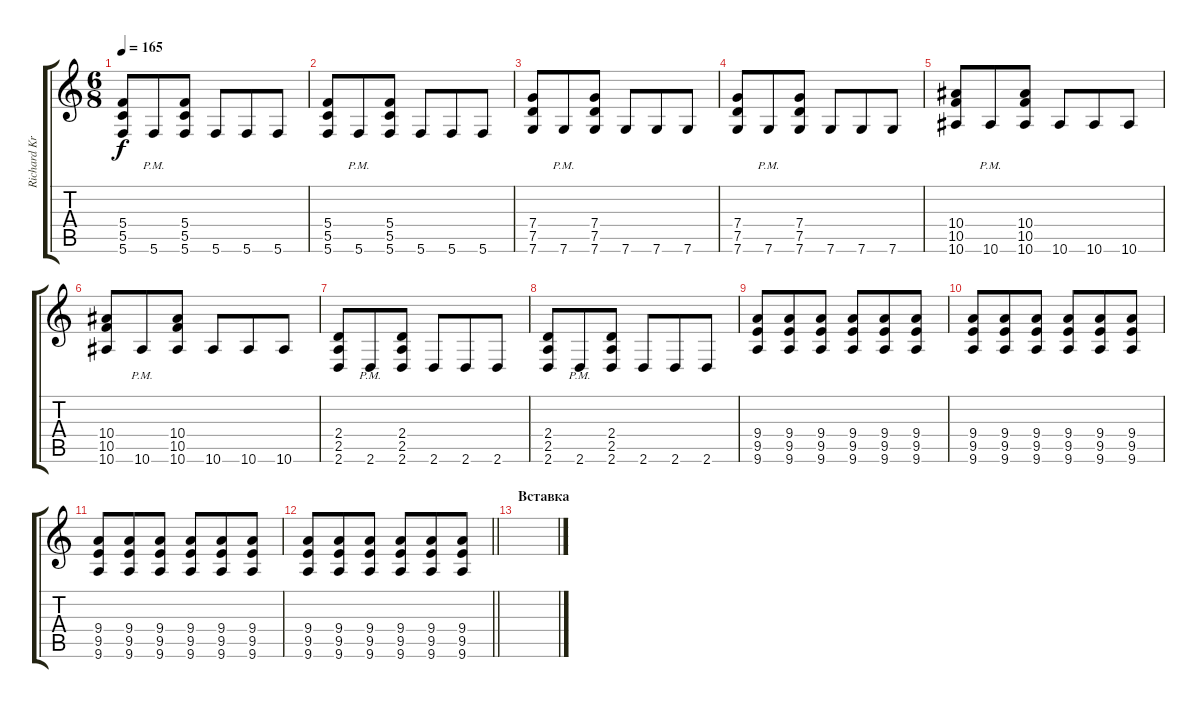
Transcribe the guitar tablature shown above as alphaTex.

\track ("Richard Kruspe" "Richard Kr") {instrument distortionguitar}
\staff {score tabs}
\tuning (E4 C4 G3 C3 G2 C2) {hide}
\ts (6 8)
\tempo 165
\clef g2
\ks c
(5.4 5.5 5.6).8{dy f} 5.6{pm}.8 (5.4 5.5 5.6).8 5.6.8 5.6.8 5.6.8 |
(5.4 5.5 5.6).8 5.6{pm}.8 (5.4 5.5 5.6).8 5.6.8 5.6.8 5.6.8 |
(7.4 7.5 7.6).8 7.6{pm}.8 (7.4 7.5 7.6).8 7.6.8 7.6.8 7.6.8 |
(7.4 7.5 7.6).8 7.6{pm}.8 (7.4 7.5 7.6).8 7.6.8 7.6.8 7.6.8 |
(10.4 10.5 10.6).8 10.6{pm}.8 (10.4 10.5 10.6).8 10.6.8 10.6.8 10.6.8 |
(10.4 10.5 10.6).8 10.6{pm}.8 (10.4 10.5 10.6).8 10.6.8 10.6.8 10.6.8 |
(2.4 2.5 2.6).8{volume 13 balance 8 instrument distortionguitar} 2.6{pm}.8 (2.4 2.5 2.6).8 2.6.8 2.6.8 2.6.8 |
(2.4 2.5 2.6).8{volume 13 balance 8 instrument distortionguitar} 2.6{pm}.8 (2.4 2.5 2.6).8 2.6.8 2.6.8 2.6.8 |
(9.4 9.5 9.6).8 (9.4 9.5 9.6).8 (9.4 9.5 9.6).8 (9.4 9.5 9.6).8 (9.4 9.5 9.6).8 (9.4 9.5 9.6).8 |
(9.4 9.5 9.6).8 (9.4 9.5 9.6).8 (9.4 9.5 9.6).8 (9.4 9.5 9.6).8 (9.4 9.5 9.6).8 (9.4 9.5 9.6).8 |
(9.4 9.5 9.6).8 (9.4 9.5 9.6).8 (9.4 9.5 9.6).8 (9.4 9.5 9.6).8 (9.4 9.5 9.6).8 (9.4 9.5 9.6).8 |
\barLineRight lightlight
(9.4 9.5 9.6).8 (9.4 9.5 9.6).8 (9.4 9.5 9.6).8 (9.4 9.5 9.6).8 (9.4 9.5 9.6).8 (9.4 9.5 9.6).8 |
\section ("" "Вставка")
